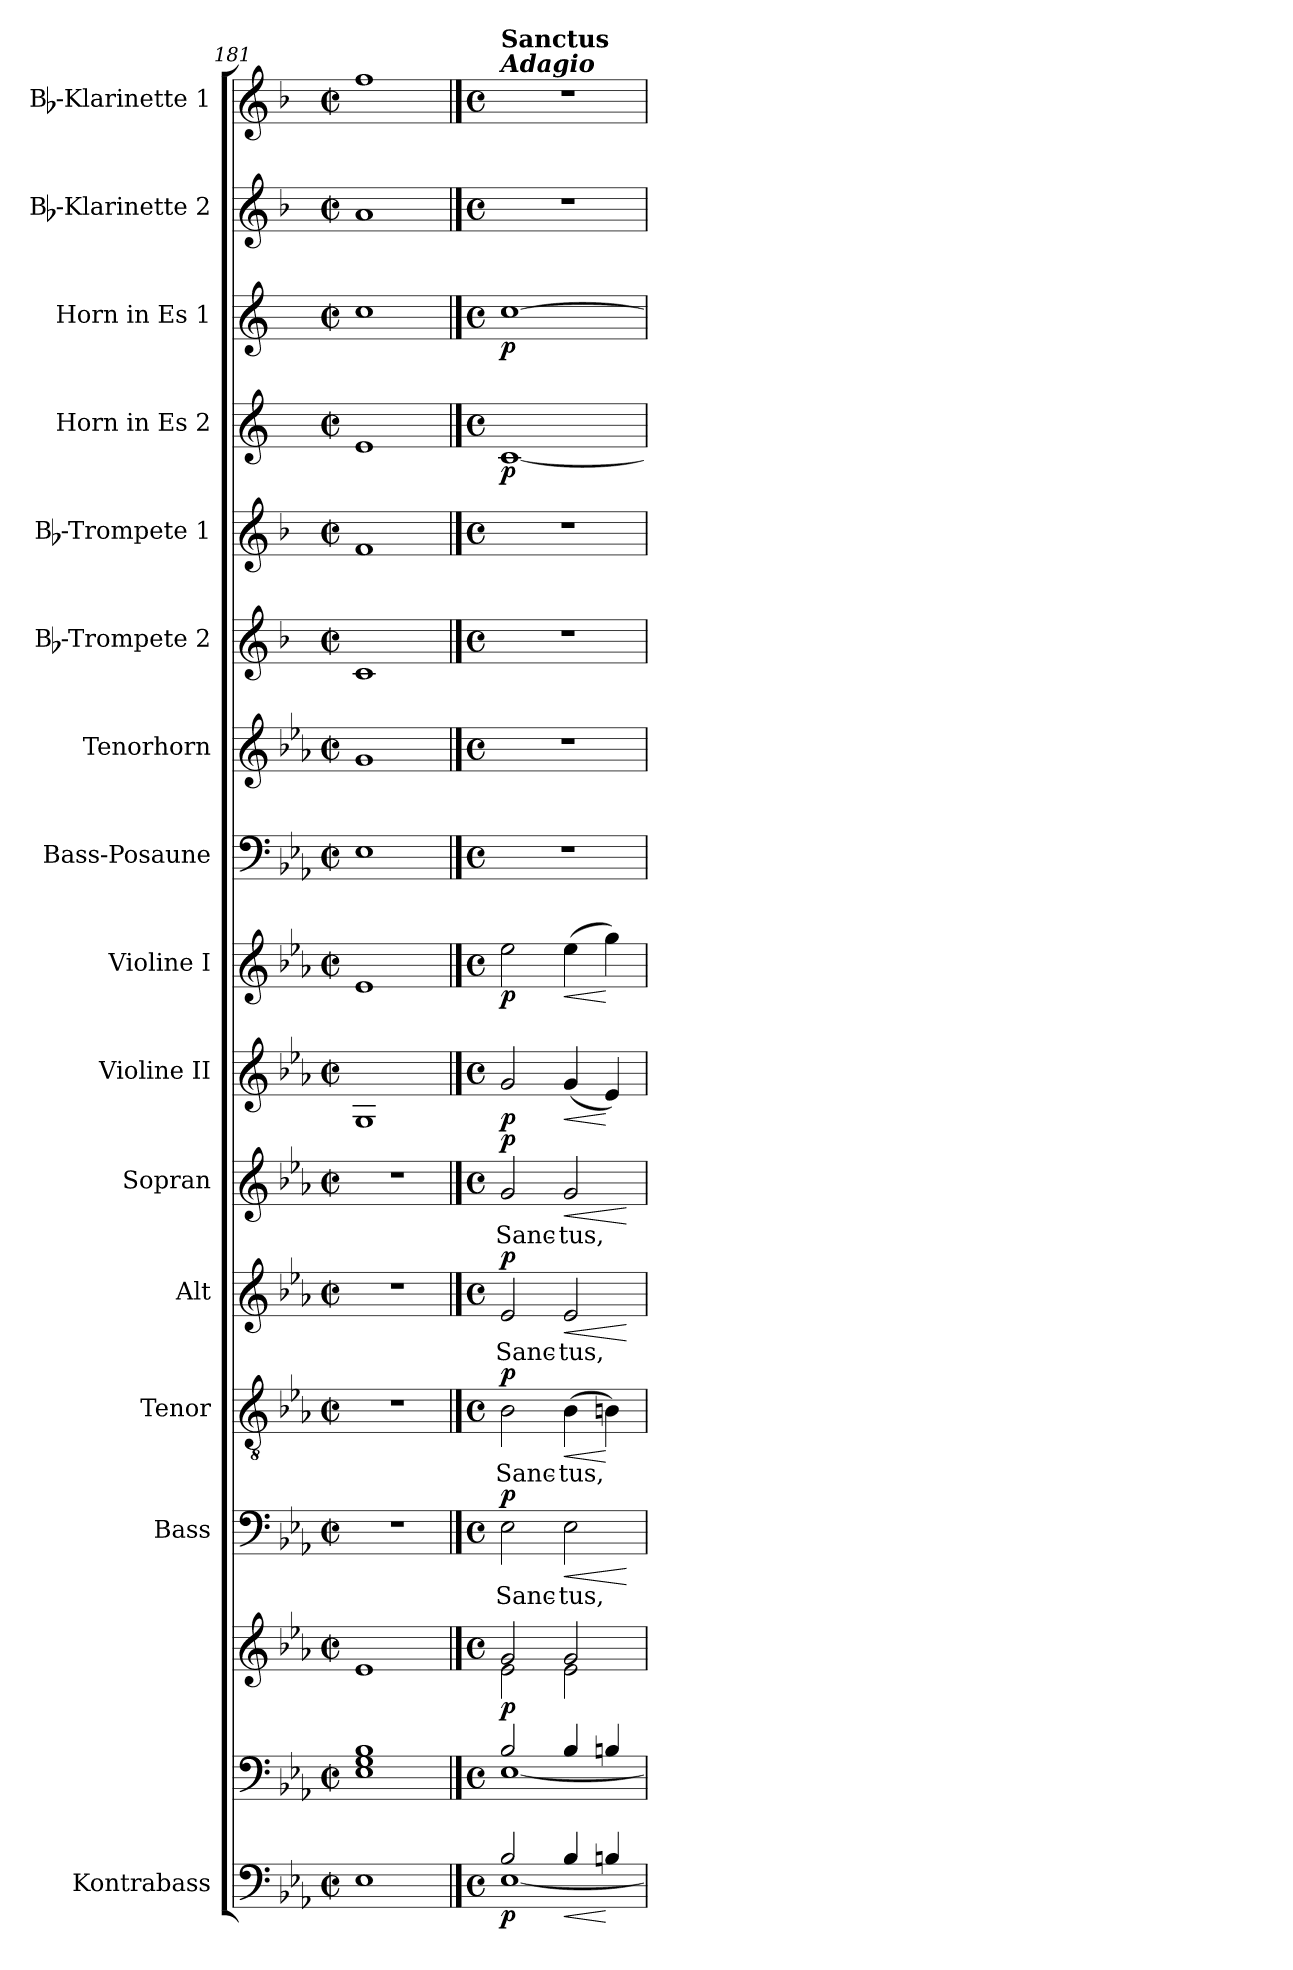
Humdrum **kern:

**kern	**dynam	**kern	**kern	**dynam	**kern	**text	**dynam	**kern	**text	**dynam	**kern	**text	**dynam	**kern	**text	**dynam	**kern	**dynam	**kern	**dynam	**kern	**kern	**kern	**kern	**kern	**dynam	**kern	**dynam	**kern	**kern
*part16	*part16	*part15	*part15	*part15	*part14	*part14	*part14	*part13	*part13	*part13	*part12	*part12	*part12	*part11	*part11	*part11	*part10	*part10	*part9	*part9	*part8	*part7	*part6	*part5	*part4	*part4	*part3	*part3	*part2	*part1
*staff17	*staff17	*staff16	*staff15	*staff15/16	*staff14	*staff14	*staff14	*staff13	*staff13	*staff13	*staff12	*staff12	*staff12	*staff11	*staff11	*staff11	*staff10	*staff10	*staff9	*staff9	*staff8	*staff7	*staff6	*staff5	*staff4	*staff4	*staff3	*staff3	*staff2	*staff1
*I"Kontrabass	*	*	*	*	*I"Bass	*	*	*I"Tenor	*	*	*I"Alt	*	*	*I"Sopran	*	*	*I"Violine II	*	*I"Violine I	*	*I"Bass-Posaune	*I"Tenorhorn	*I"Bb-Trompete 2	*I"Bb-Trompete 1	*I"Horn in Es 2	*	*I"Horn in Es 1	*	*I"Bb-Klarinette 2	*I"Bb-Klarinette 1
*I'Kb.	*	*	*	*	*I'B.	*	*	*I'T.	*	*	*I'A.	*	*	*I'S.	*	*	*I'Vl. II	*	*I'Vl. I	*	*I'B. Pos.	*I'T. Hrn.	*I'Bb Trp. 2	*I'Bb Trp. 1	*	*	*	*	*I'Bb Kl. 2	*I'Bb Kl. 1
*clefF4	*	*clefF4	*clefG2	*	*clefF4	*	*	*clefGv2	*	*	*clefG2	*	*	*clefG2	*	*	*clefG2	*	*clefG2	*	*clefF4	*clefG2	*clefG2	*clefG2	*clefG2	*	*clefG2	*	*clefG2	*clefG2
*ITrd7c12	*	*	*	*	*	*	*	*	*	*	*	*	*	*	*	*	*	*	*	*	*	*ITrd8c14	*ITrd1c2	*ITrd1c2	*ITrd5c9	*	*ITrd5c9	*	*ITrd1c2	*ITrd1c2
*k[b-e-a-]	*	*k[b-e-a-]	*k[b-e-a-]	*	*k[b-e-a-]	*	*	*k[b-e-a-]	*	*	*k[b-e-a-]	*	*	*k[b-e-a-]	*	*	*k[b-e-a-]	*	*k[b-e-a-]	*	*k[b-e-a-]	*k[b-e-a-]	*k[b-e-a-]	*k[b-e-a-]	*k[b-e-a-]	*	*k[b-e-a-]	*	*k[b-e-a-]	*k[b-e-a-]
*E-:	*	*E-:	*E-:	*	*E-:	*	*	*E-:	*	*	*E-:	*	*	*E-:	*	*	*E-:	*	*E-:	*	*E-:	*E-:	*E-:	*E-:	*E-:	*	*E-:	*	*E-:	*E-:
*M2/2	*	*M2/2	*M2/2	*	*M2/2	*	*	*M2/2	*	*	*M2/2	*	*	*M2/2	*	*	*M2/2	*	*M2/2	*	*M2/2	*M2/2	*M2/2	*M2/2	*M2/2	*	*M2/2	*	*M2/2	*M2/2
*met(c|)	*	*met(c|)	*met(c|)	*	*met(c|)	*	*	*met(c|)	*	*	*met(c|)	*	*	*met(c|)	*	*	*met(c|)	*	*met(c|)	*	*met(c|)	*met(c|)	*met(c|)	*met(c|)	*met(c|)	*	*met(c|)	*	*met(c|)	*met(c|)
=181	=181	=181	=181	=181	=181	=181	=181	=181	=181	=181	=181	=181	=181	=181	=181	=181	=181	=181	=181	=181	=181	=181	=181	=181	=181	=181	=181	=181	=181	=181
*	*	*^	*	*	*	*	*	*	*	*	*	*	*	*	*	*	*	*	*	*	*	*	*	*	*	*	*	*	*	*
1EE-	.	1G 1B-	1E-	1e-	.	1r	.	.	1r	.	.	1r	.	.	1r	.	.	1G	.	1e-	.	1E-	1G	1B-	1e-	1G	.	1e-	.	1g	1ee-
!!LO:PB:g=z
==182	==182	==182	==182	==182	==182	==182	==182	==182	==182	==182	==182	==182	==182	==182	==182	==182	==182	==182	==182	==182	==182	==182	==182	==182	==182	==182	==182	==182	==182	==182	==182
*M4/4	*	*M4/4	*	*M4/4	*	*M4/4	*	*	*M4/4	*	*	*M4/4	*	*	*M4/4	*	*	*M4/4	*	*M4/4	*	*M4/4	*M4/4	*M4/4	*M4/4	*M4/4	*	*M4/4	*	*M4/4	*M4/4
*met(c)	*	*met(c)	*	*met(c)	*	*met(c)	*	*	*met(c)	*	*	*met(c)	*	*	*met(c)	*	*	*met(c)	*	*met(c)	*	*met(c)	*met(c)	*met(c)	*met(c)	*met(c)	*	*met(c)	*	*met(c)	*met(c)
*^	*	*	*	*^	*	*	*	*	*	*	*	*	*	*	*	*	*	*	*	*	*	*	*	*	*	*	*	*	*	*	*
!	!	!	!	!	!	!	!	!	!	!	!	!	!	!	!	!	!	!	!	!	!	!	!	!	!	!	!	!	!	!	!	!	!LO:TX:a:Bi:t=Adagio
!	!	!	!	!	!	!	!	!	!	!	!	!	!	!	!	!	!	!	!	!	!	!	!	!	!	!	!	!	!	!	!	!	!LO:TX:a:B:t=Sanctus
!	!	!LO:DY:b	!	!	!	!	!LO:DY:b	!	!LO:LY:b	!LO:DY:a	!	!LO:LY:b	!LO:DY:a	!	!LO:LY:b	!LO:DY:a	!	!LO:LY:b	!LO:DY:a	!	!LO:DY:b	!	!LO:DY:b	!	!	!	!	!	!LO:DY:b	!	!LO:DY:b	!	!
2BB-/	[<1EE-	p	2B-/	[<1E-	2g/	2e-\	p	2E-\	Sanc-	p	2B-\	Sanc-	p	2e-/	Sanc-	p	2g/	Sanc-	p	2g/	p	2ee-\	p	1r	1r	1r	1r	[1E-	p	[1e-	p	1r	1r
!	!	!LO:HP:b	!	!	!	!	!	!	!LO:LY:b	!LO:HP:b	!	!LO:LY:b	!LO:HP:b	!	!LO:LY:b	!LO:HP:b	!	!LO:LY:b	!LO:HP:b	!	!LO:HP:b	!	!LO:HP:b	!	!	!	!	!	!	!	!	!	!
4BB-/	.	<	4B-/	.	2g/	2e-\	.	2E-\	-tus,	<	(>4B-\	-tus,	<	2e-/	-tus,	<	2g/	-tus,	<	(<4g/	<	(>4ee-\	<	.	.	.	.	.	.	.	.	.	.
4BBn/	.	[	4Bn/	.	.	.	.	.	.	.	4Bn\)	.	[	.	.	.	.	.	.	4e-/)	[	4gg\)	[	.	.	.	.	.	.	.	.	.	.
*v	*v	*	*	*	*	*	*	*	*	*	*	*	*	*	*	*	*	*	*	*	*	*	*	*	*	*	*	*	*	*	*	*	*
*	*	*v	*v	*	*	*	*	*	*	*	*	*	*	*	*	*	*	*	*	*	*	*	*	*	*	*	*	*	*	*	*	*
*	*	*	*v	*v	*	*	*	*	*	*	*	*	*	*	*	*	*	*	*	*	*	*	*	*	*	*	*	*	*	*	*
.	.	.	.	.	.	.	[	.	.	.	.	.	[	.	.	[	.	.	.	.	.	.	.	.	.	.	.	.	.	.
=	=	=	=	=	=	=	=	=	=	=	=	=	=	=	=	=	=	=	=	=	=	=	=	=	=	=	=	=	=	=
*-	*-	*-	*-	*-	*-	*-	*-	*-	*-	*-	*-	*-	*-	*-	*-	*-	*-	*-	*-	*-	*-	*-	*-	*-	*-	*-	*-	*-	*-	*-
